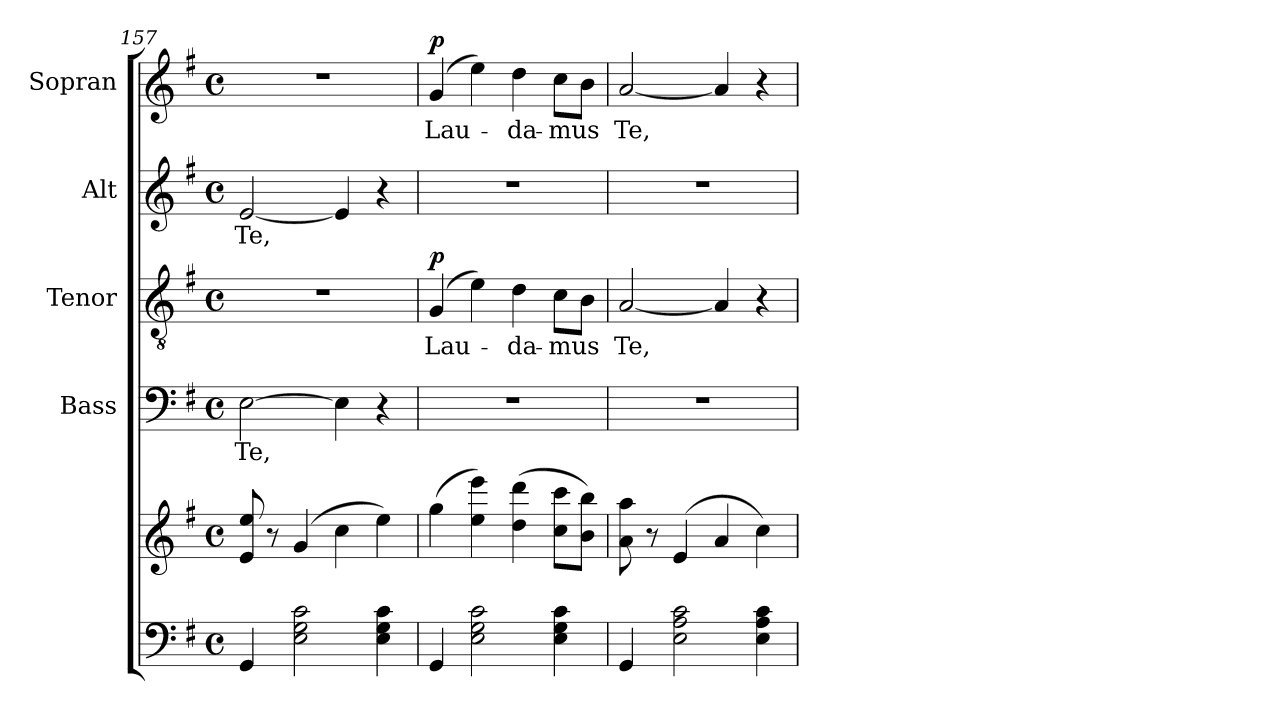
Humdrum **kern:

**kern	**kern	**kern	**text	**kern	**text	**dynam	**kern	**text	**kern	**text	**dynam
*part5	*part5	*part4	*part4	*part3	*part3	*part3	*part2	*part2	*part1	*part1	*part1
*staff6	*staff5	*staff4	*staff4	*staff3	*staff3	*staff3	*staff2	*staff2	*staff1	*staff1	*staff1
*	*	*I"Bass	*	*I"Tenor	*	*	*I"Alt	*	*I"Sopran	*	*
*	*	*I'B.	*	*I'T.	*	*	*I'A.	*	*I'S.	*	*
*clefF4	*clefG2	*clefF4	*	*clefGv2	*	*	*clefG2	*	*clefG2	*	*
*k[f#]	*k[f#]	*k[f#]	*	*k[f#]	*	*	*k[f#]	*	*k[f#]	*	*
*G:	*G:	*G:	*	*G:	*	*	*G:	*	*G:	*	*
*M4/4	*M4/4	*M4/4	*	*M4/4	*	*	*M4/4	*	*M4/4	*	*
*met(c)	*met(c)	*met(c)	*	*met(c)	*	*	*met(c)	*	*met(c)	*	*
=157	=157	=157	=157	=157	=157	=157	=157	=157	=157	=157	=157
!	!	!	!LO:LY:b	!	!	!	!	!LO:LY:b	!	!	!
4GG/	8e/ 8ee/	[2E\	Te,	1r	.	.	[2e/	Te,	1r	.	.
.	8r	.	.	.	.	.	.	.	.	.	.
2E\ 2G\ 2c\	(4g/	.	.	.	.	.	.	.	.	.	.
.	4cc\	4E\]	.	.	.	.	4e/]	.	.	.	.
4E\ 4G\ 4c\	4ee\)	4r	.	.	.	.	4r	.	.	.	.
=158	=158	=158	=158	=158	=158	=158	=158	=158	=158	=158	=158
!	!	!	!	!	!LO:LY:b	!LO:DY:a	!	!	!	!LO:LY:b	!LO:DY:a
4GG/	(>4gg\	1r	.	(4G/	Lau-	p	1r	.	(4g/	Lau-	p
2E\ 2G\ 2c\	4ee\ 4eee\)	.	.	4e\)	.	.	.	.	4ee\)	.	.
!	!	!	!	!	!LO:LY:b	!	!	!	!	!LO:LY:b	!
.	(>4dd\ 4ddd\	.	.	4d\	-da-	.	.	.	4dd\	-da-	.
!	!	!	!	!	!LO:LY:b	!	!	!	!	!LO:LY:b	!
4E\ 4G\ 4c\	8cc\ 8ccc\L	.	.	8c\L	-mus	.	.	.	8cc\L	-mus	.
.	8b\ 8bb\J)	.	.	8B\J	.	.	.	.	8b\J	.	.
=159	=159	=159	=159	=159	=159	=159	=159	=159	=159	=159	=159
!	!	!	!	!	!LO:LY:b	!	!	!	!	!LO:LY:b	!
4GG/	8a\ 8aa\	1r	.	[2A/	Te,	.	1r	.	[2a/	Te,	.
.	8r	.	.	.	.	.	.	.	.	.	.
2E\ 2A\ 2c\	(4e/	.	.	.	.	.	.	.	.	.	.
.	4a/	.	.	4A/]	.	.	.	.	4a/]	.	.
4E\ 4A\ 4c\	4cc\)	.	.	4r	.	.	.	.	4r	.	.
=	=	=	=	=	=	=	=	=	=	=	=
*-	*-	*-	*-	*-	*-	*-	*-	*-	*-	*-	*-
